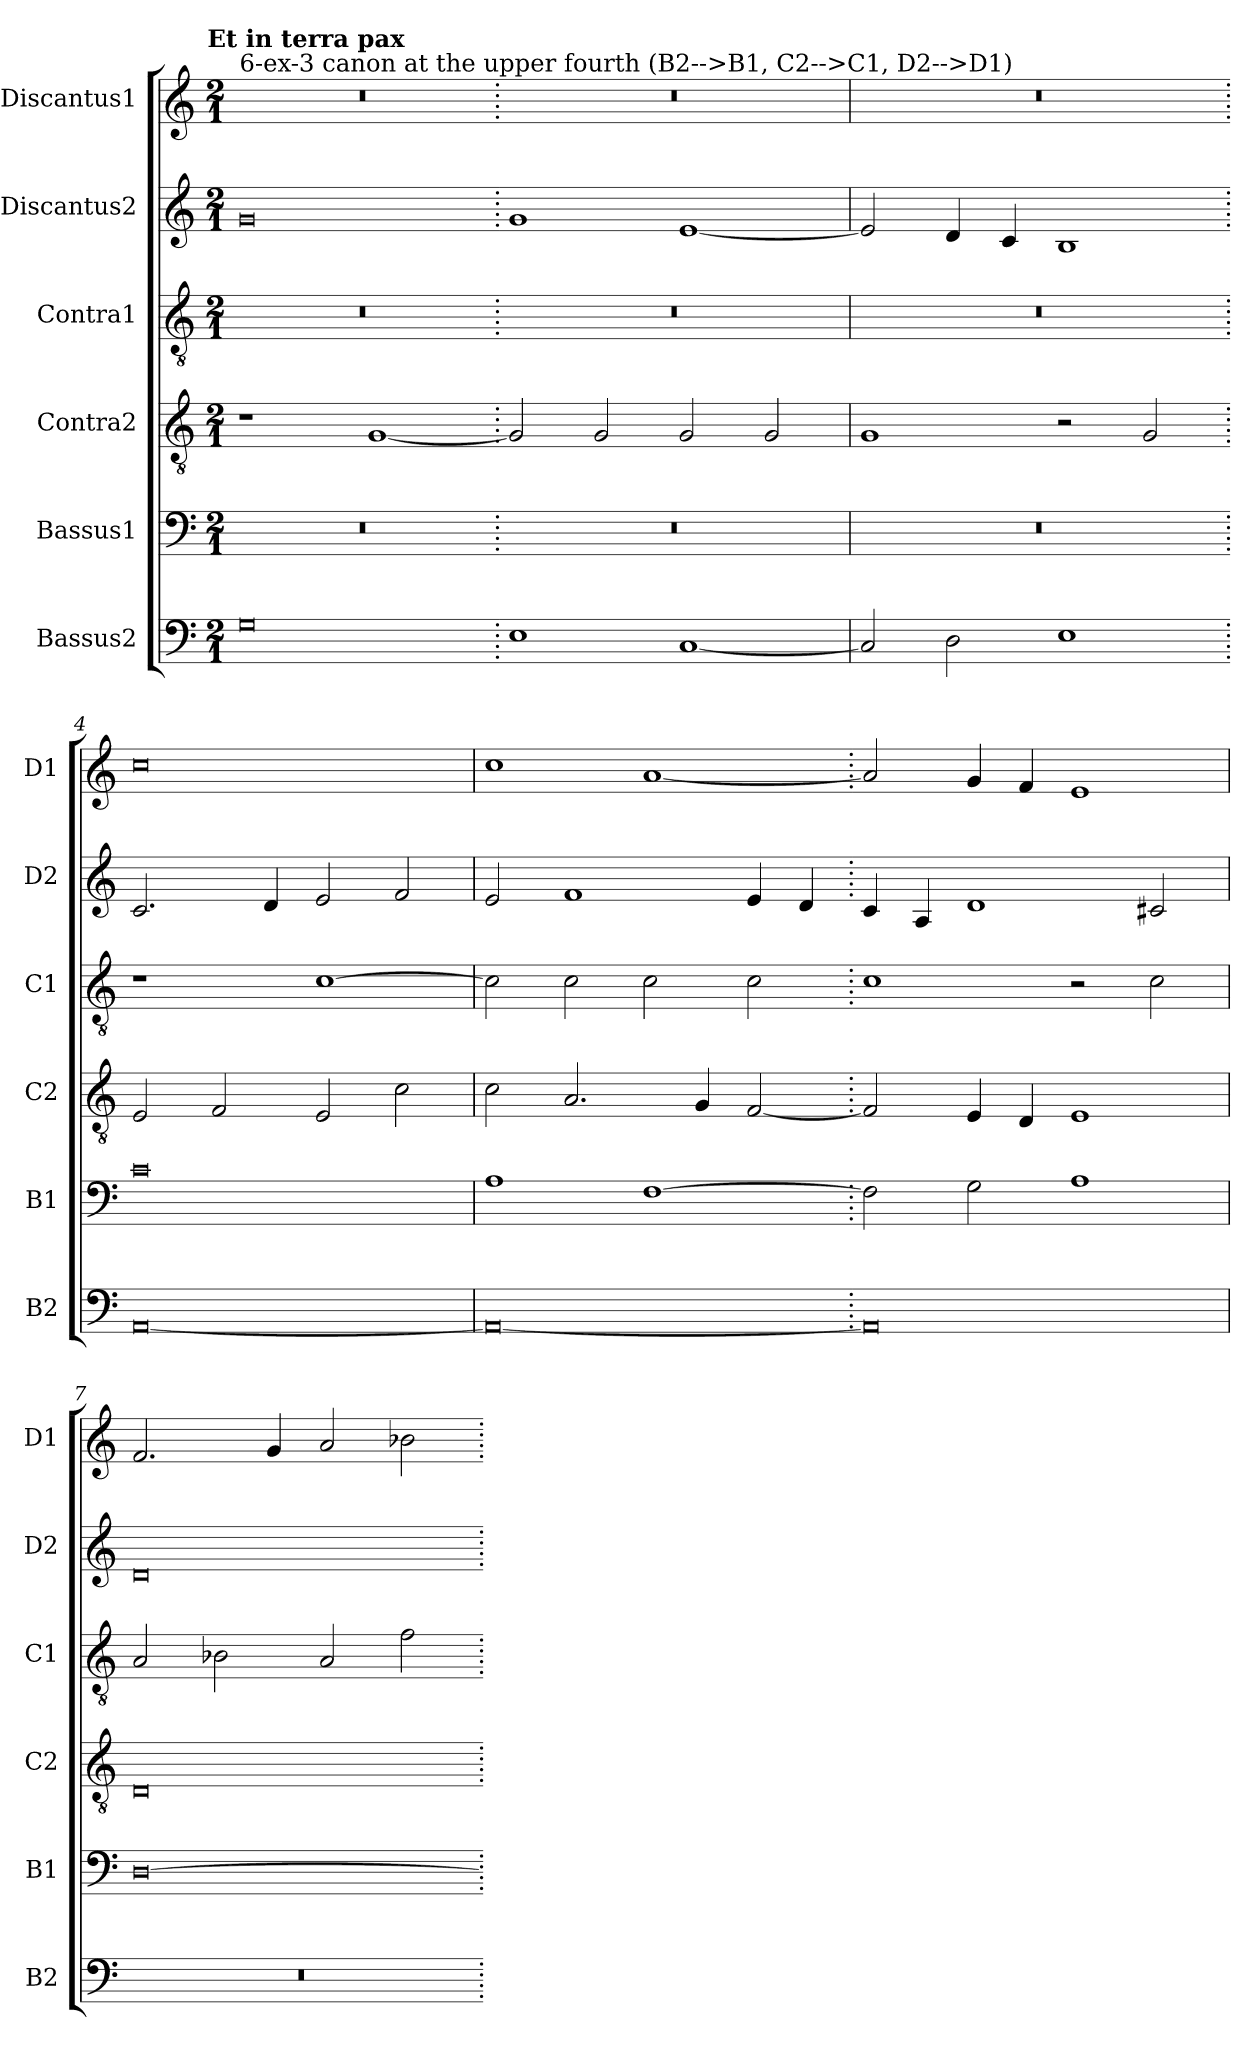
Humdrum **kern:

**kern	**kern	**kern	**kern	**kern	**kern
*part6	*part5	*part4	*part3	*part2	*part1
*staff6	*staff5	*staff4	*staff3	*staff2	*staff1
*I"Bassus2	*I"Bassus1	*I"Contra2	*I"Contra1	*I"Discantus2	*I"Discantus1
*I'B2	*I'B1	*I'C2	*I'C1	*I'D2	*I'D1
*clefF4	*clefF4	*clefGv2	*clefGv2	*clefG2	*clefG2
*k[]	*k[]	*k[]	*k[]	*k[]	*k[]
!!LO:TX:omd:t=Et in terra pax
*M2/1	*M2/1	*M2/1	*M2/1	*M2/1	*M2/1
=1	=1	=1	=1	=1	=1
!	!	!	!	!	!LO:TX:a:t=6-ex-3 canon at the upper fourth (B2-->B1, C2-->C1, D2-->D1)
0G	0r	1r	0r	0g	0r
.	.	[1G	.	.	.
=2.	=2.	=2.	=2.	=2.	=2.
1E	0r	2G/]	0r	1g	0r
.	.	2G/	.	.	.
[1C	.	2G/	.	[1e	.
.	.	2G/	.	.	.
=3	=3	=3	=3	=3	=3
2C/]	0r	1G	0r	2e/]	0r
2D\	.	.	.	4d/	.
.	.	.	.	4c/	.
1E	.	2r	.	1B	.
.	.	2G/	.	.	.
=4.	=4.	=4.	=4.	=4.	=4.
[0AA	0c	2E/	1r	2.c/	0cc
.	.	2F/	.	.	.
.	.	.	.	4d/	.
.	.	2E/	[1c	2e/	.
.	.	2c\	.	2f/	.
=5	=5	=5	=5	=5	=5
0AA_	1A	2c\	2c\]	2e/	1cc
.	.	2.A/	2c\	1f	.
.	[1F	.	2c\	.	[1a
.	.	4G/	.	.	.
.	.	[2F/	2c\	4e/	.
.	.	.	.	4d/	.
=6.	=6.	=6.	=6.	=6.	=6.
0AA]	2F\]	2F/]	1c	4c/	2a/]
.	.	.	.	4A/	.
.	2G\	4E/	.	1d	4g/
.	.	4D/	.	.	4f/
.	1A	1E	2r	.	1e
.	.	.	2c\	2c#X/	.
=7	=7	=7	=7	=7	=7
0r	[0D	0D	2A/	0d	2.f/
.	.	.	2B-X\	.	.
.	.	.	.	.	4g/
.	.	.	2A/	.	2a/
.	.	.	2f\	.	2b-X\
=.	=.	=.	=.	=.	=.
*-	*-	*-	*-	*-	*-
